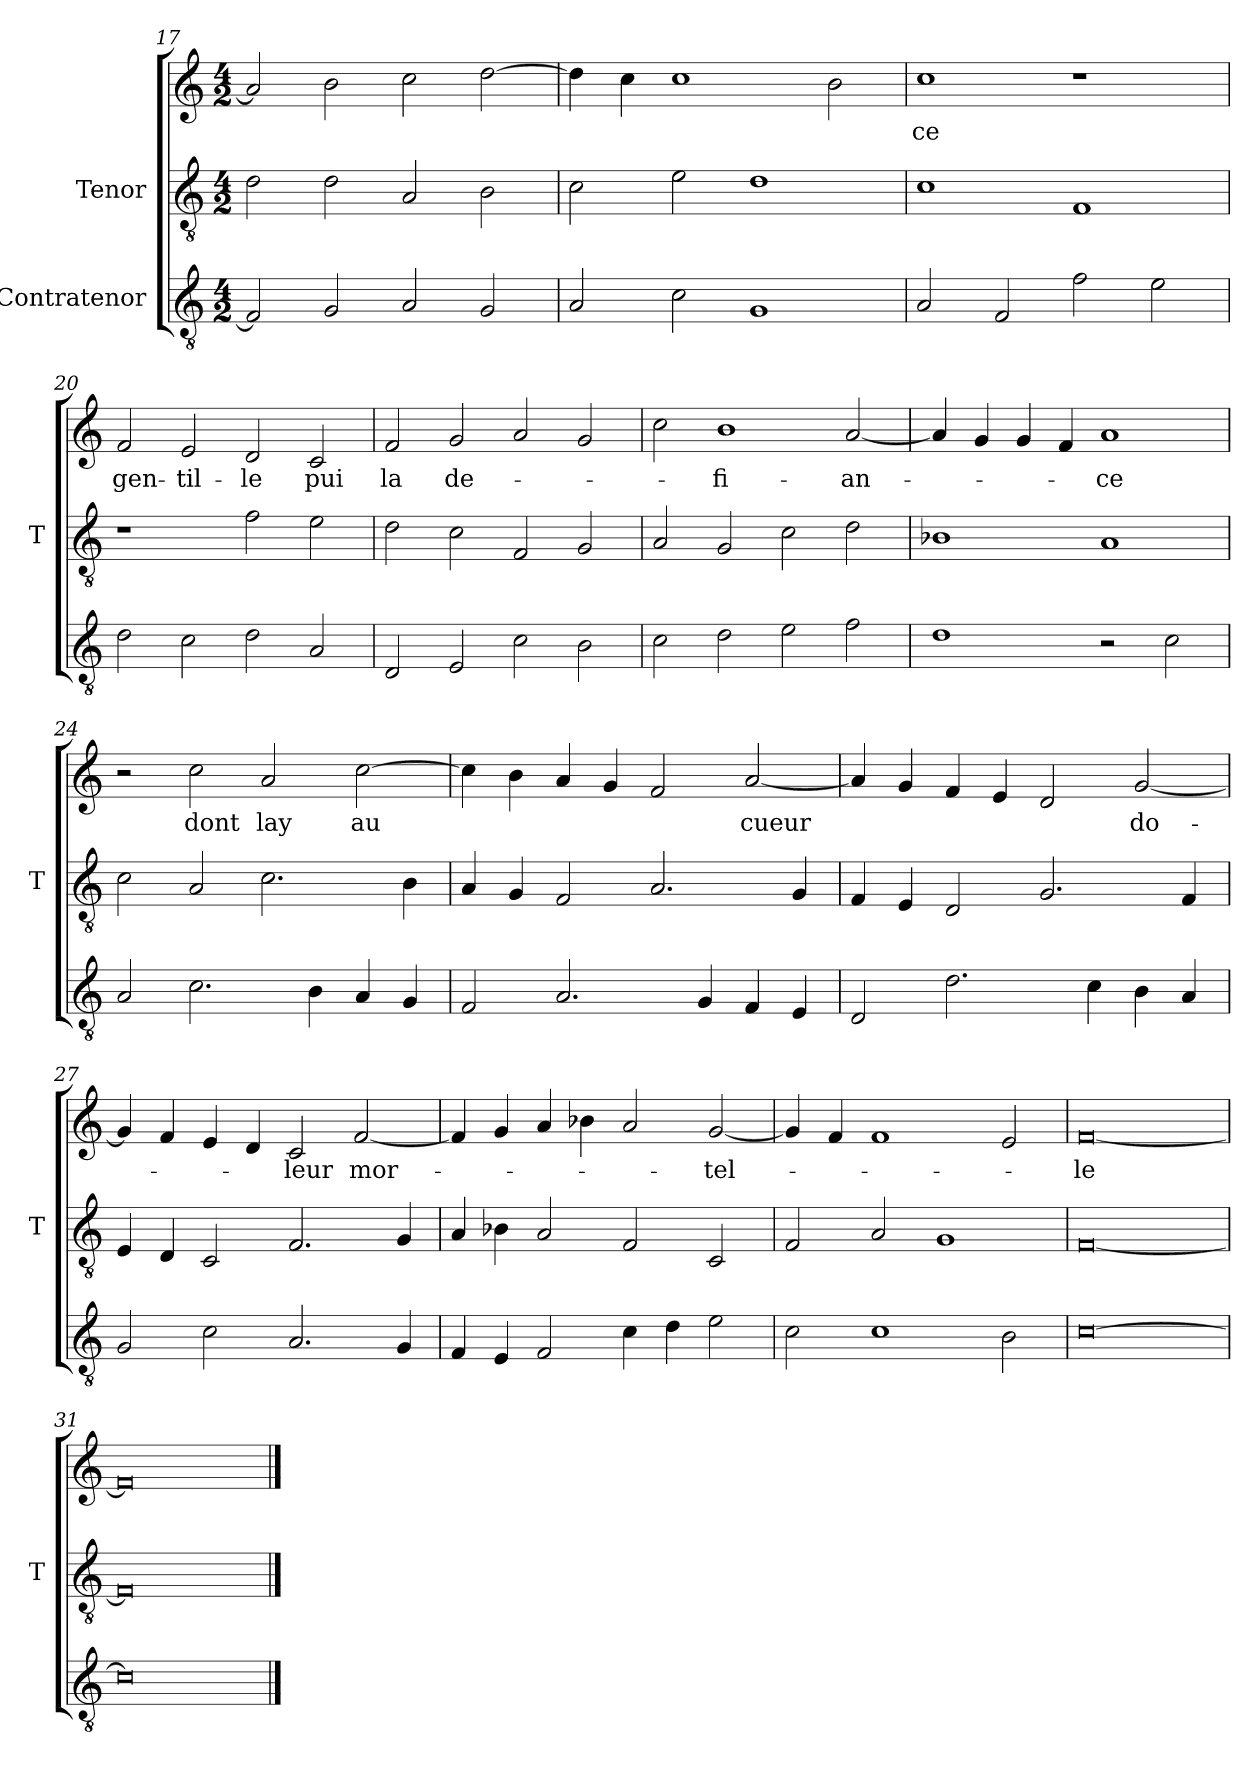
**kern	**kern	**kern	**text
*part3	*part2	*part1	*part1
*staff3	*staff2	*staff1	*staff1
*I"Contratenor	*I"Tenor	*	*
*	*I'T	*	*
*clefGv2	*clefGv2	*clefG2	*
*M4/2	*M4/2	*M4/2	*
=17	=17	=17	=17
2F]	2d	2a]	.
2G	2d	2b	.
2A	2A	2cc	.
2G	2B	[2dd	.
=18	=18	=18	=18
2A	2c	4dd]	.
.	.	4cc	.
2c	2e	1cc	.
1G	1d	.	.
.	.	2b	.
=19	=19	=19	=19
2A	1c	1cc	-ce
2F	.	.	.
2f	1F	1r	.
2e	.	.	.
=20	=20	=20	=20
2d	1r	2f	gen-
2c	.	2e	-til-
2d	2f	2d	-le
2A	2e	2c	-pui
=21	=21	=21	=21
2D	2d	2f	-la
2E	2c	2g	de-
2c	2F	2a	.
2B	2G	2g	.
=22	=22	=22	=22
2c	2A	2cc	.
2d	2G	1b	-fi-
2e	2c	.	.
2f	2d	[2a	-an-
=23	=23	=23	=23
1d	1B-X	4a]	.
.	.	4g	.
.	.	4g	.
.	.	4f	.
2r	1A	1a	-ce
2c	.	.	.
=24	=24	=24	=24
2A	2c	2r	.
2.c	2A	2cc	-dont
.	2.c	2a	-lay
4B	.	.	.
4A	.	[2cc	-au
4G	4B	.	.
=25	=25	=25	=25
2F	4A	4cc]	.
.	4G	4b	.
2.A	2F	4a	.
.	.	4g	.
.	2.A	2f	.
4G	.	.	.
4F	.	[2a	-cueur
4E	4G	.	.
=26	=26	=26	=26
2D	4F	4a]	.
.	4E	4g	.
2.d	2D	4f	.
.	.	4e	.
.	2.G	2d	.
4c	.	.	.
4B	.	[2g	do-
4A	4F	.	.
=27	=27	=27	=27
2G	4E	4g]	.
.	4D	4f	.
2c	2C	4e	.
.	.	4d	.
2.A	2.F	2c	-leur
.	.	[2f	mor-
4G	4G	.	.
=28	=28	=28	=28
4F	4A	4f]	.
4E	4B-X	4g	.
2F	2A	4a	.
.	.	4b-X	.
4c	2F	2a	.
4d	.	.	.
2e	2C	[2g	-tel-
=29	=29	=29	=29
2c	2F	4g]	.
.	.	4f	.
1c	2A	1f	.
.	1G	.	.
2B	.	2e	.
=30	=30	=30	=30
[0c	[0F	[0f	-le
=31	=31	=31	=31
0c]	0F]	0f]	.
==	==	==	==
*-	*-	*-	*-
